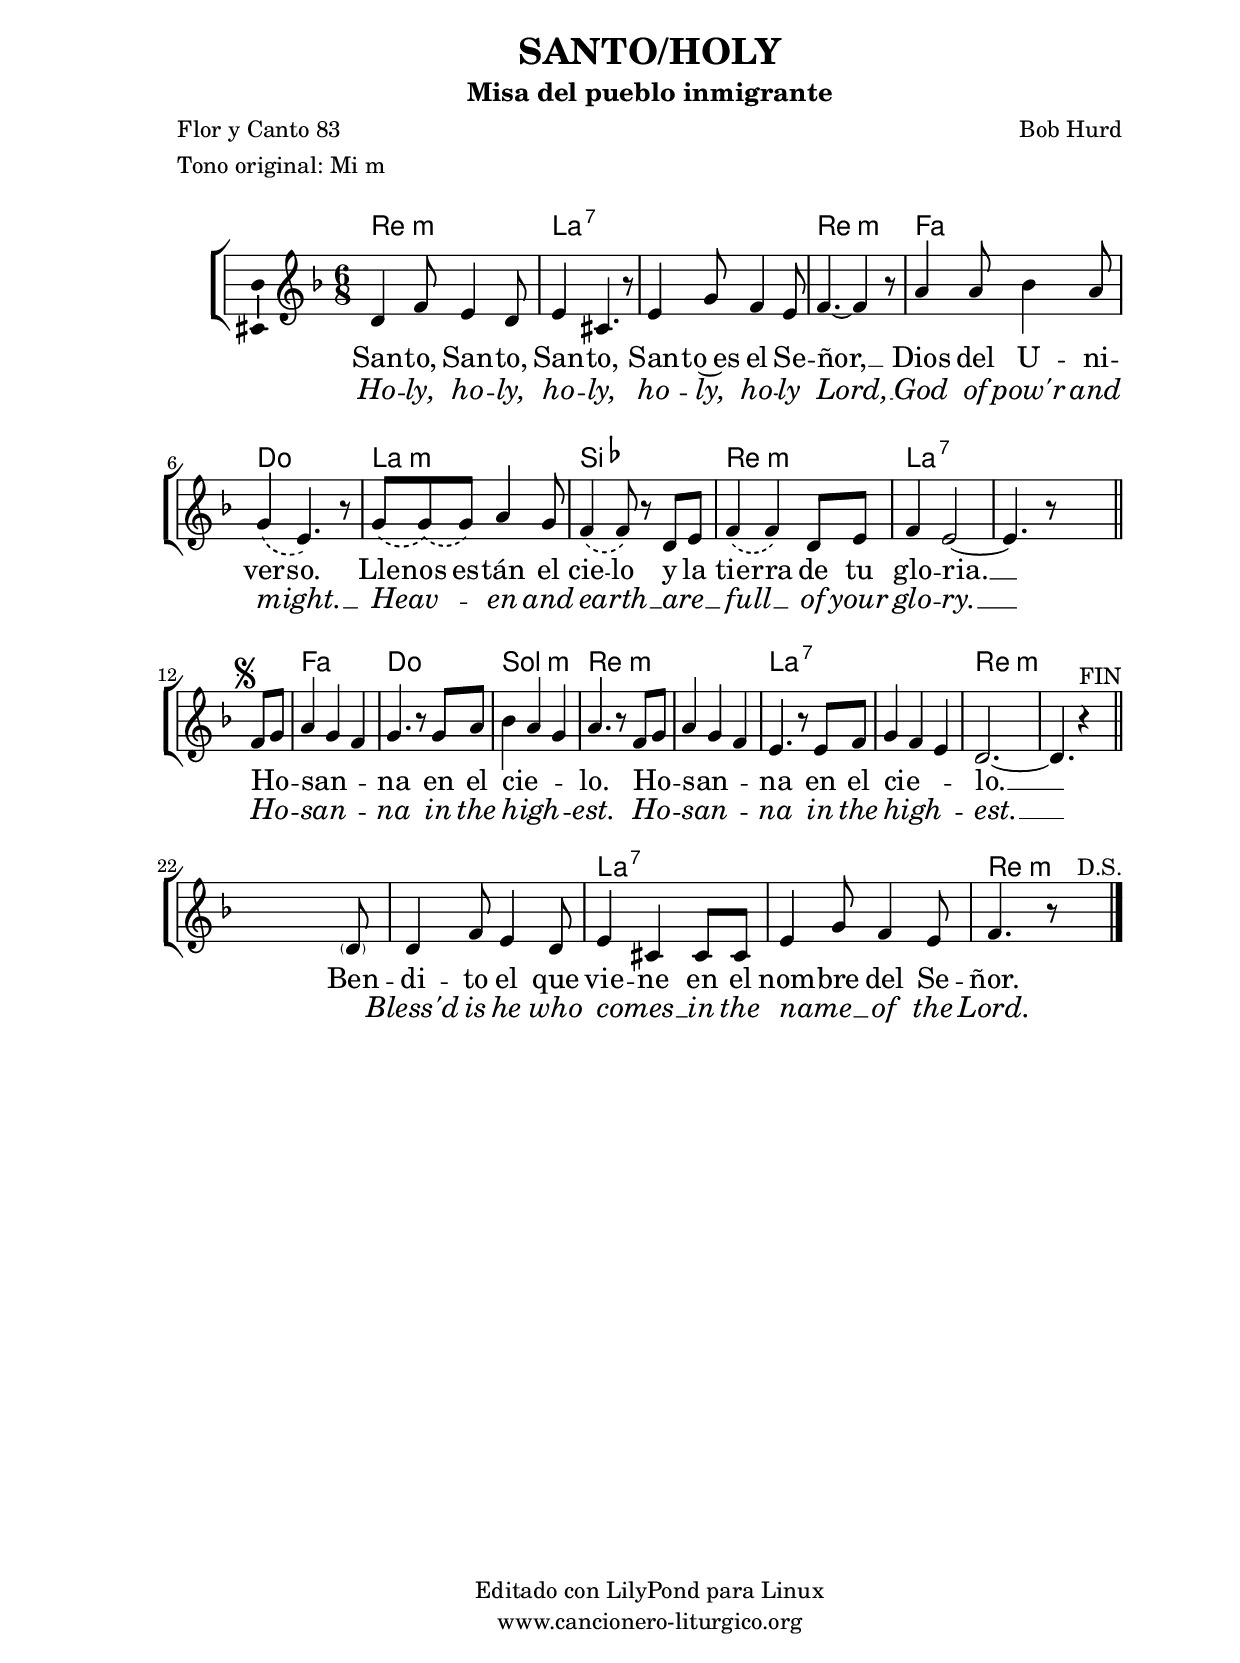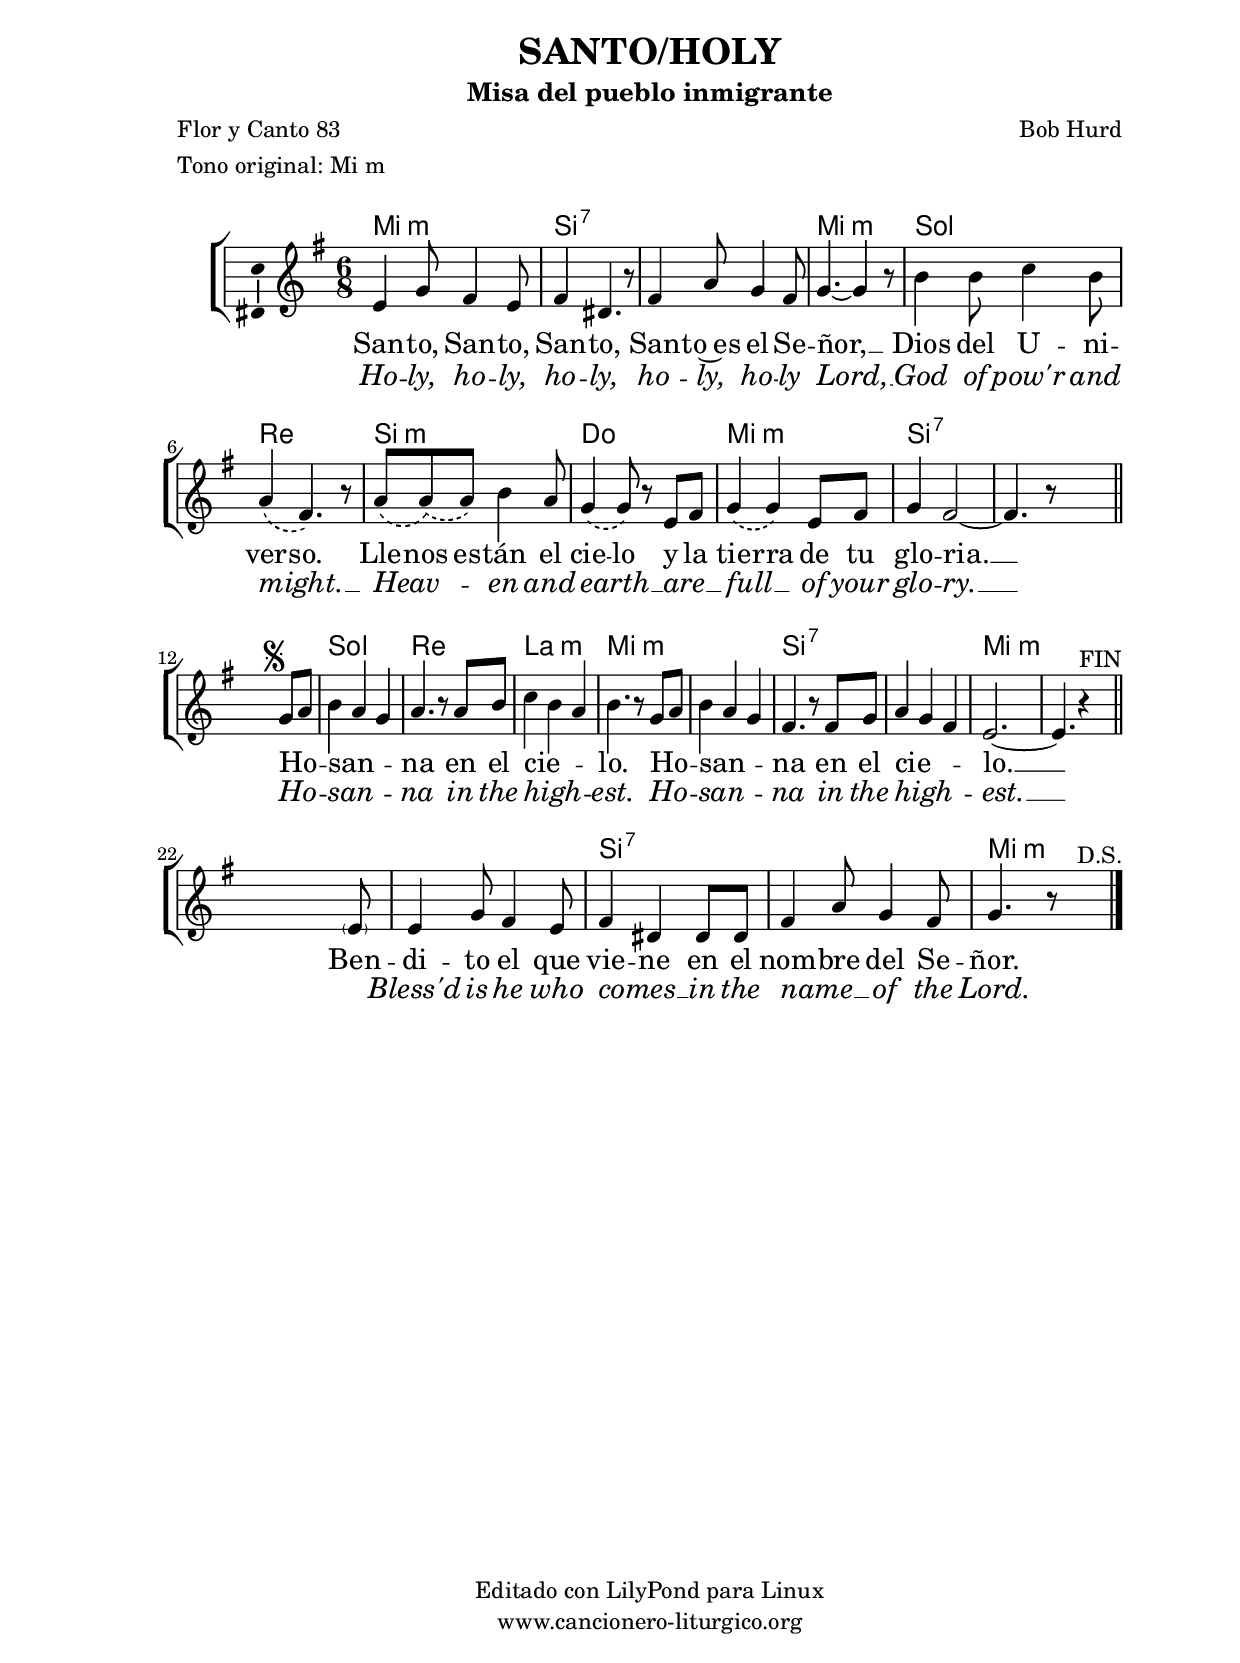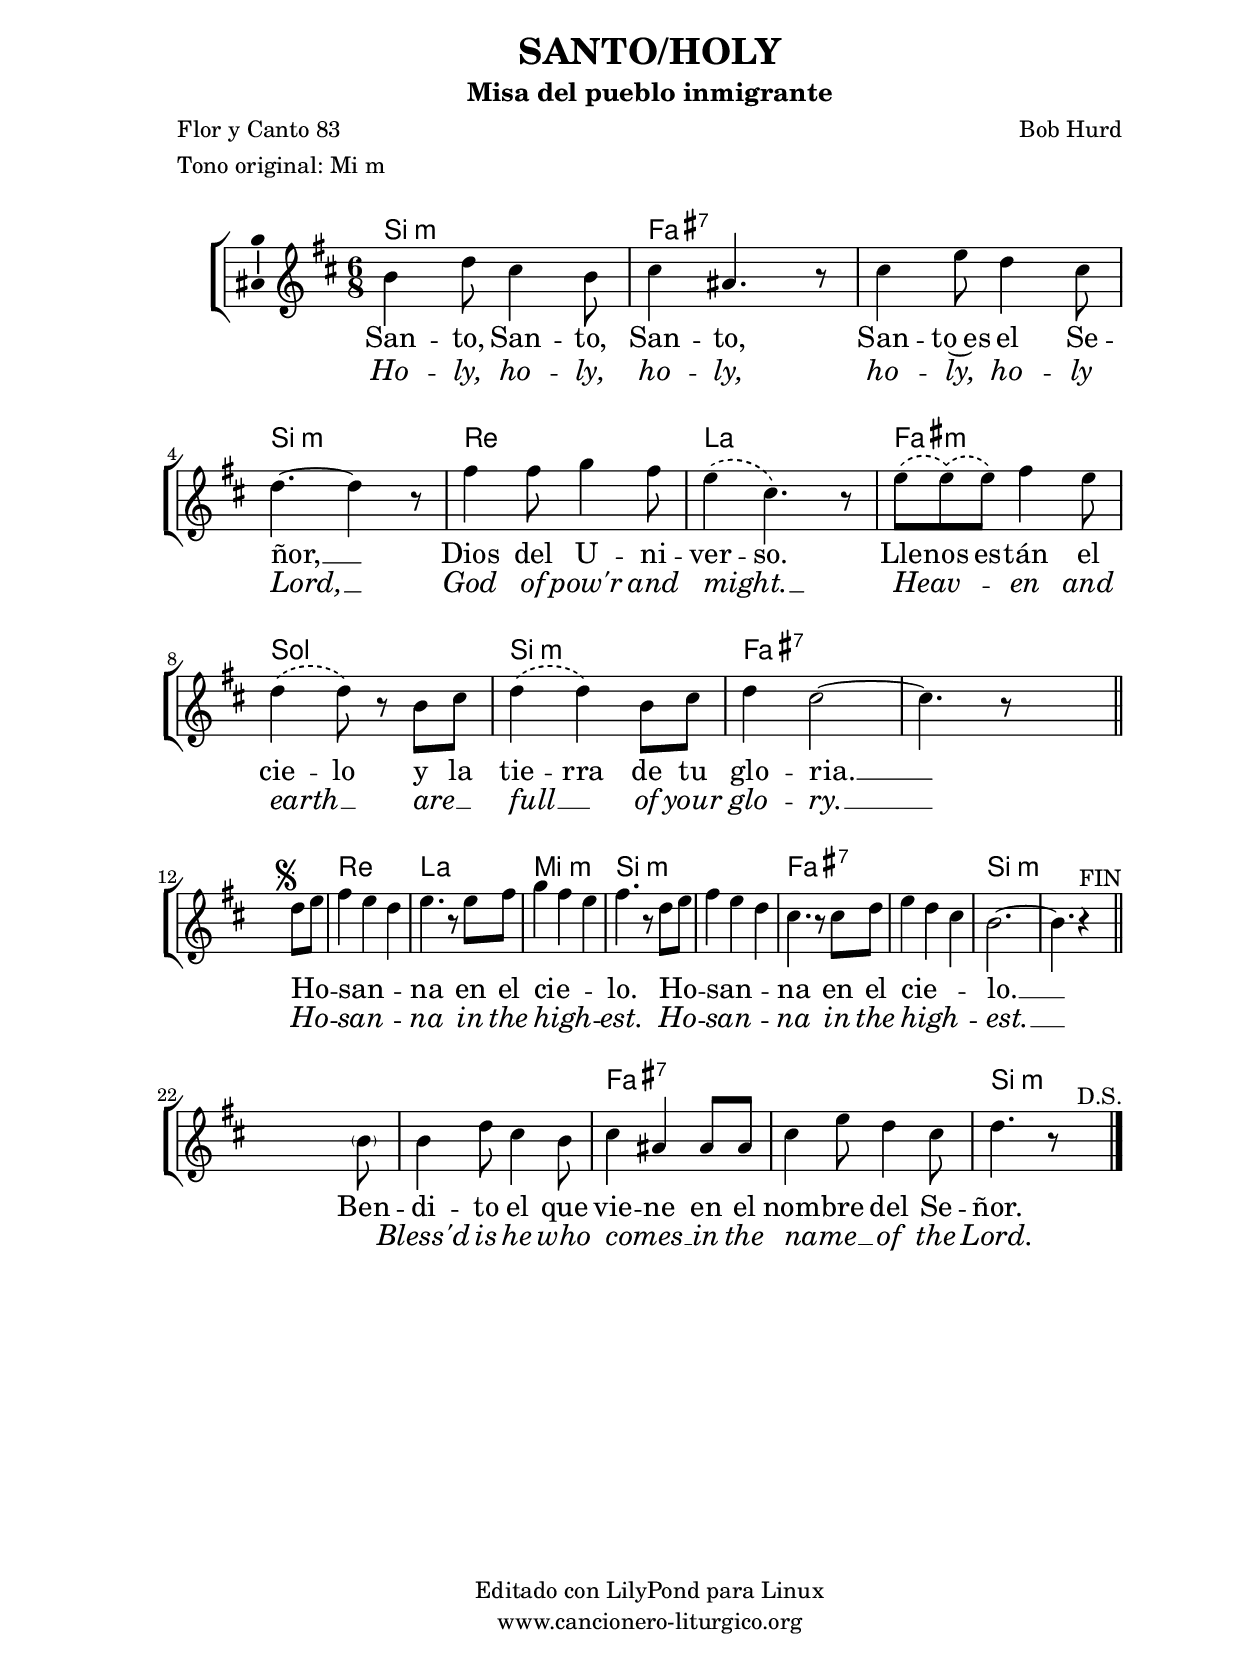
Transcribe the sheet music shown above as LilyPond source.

%
%para convertir .midi en .wav:
%timidity filename.midi -Ow -o finename.wav
%
%
%Para convertir de .wav a .mp3:
%lame -h -m j filename.wav
%
%
%para escuchar el midi:
%timidity nombrefichero.midi
%

italicas=\override LyricText #'font-shape = #'italic

%versión de lilypond para la que se ha escrito esta partitura:
\version "2.16.0"

	%Tamaño papel
	#(set-default-paper-size "a4")
	%Tamaño partitura
	#(set-global-staff-size 20)
	%No responde al pulsar sobre una nota
	#(ly:set-option 'point-and-click #f)

%parámetros del encabezamiento:
\header {
	title = "SANTO/HOLY"
	subtitle = "Misa del pueblo inmigrante"
	composer = "Bob Hurd"
	poet = "Flor y Canto 83"
	meter = "Tono original: Mi m"
	arranger = ""
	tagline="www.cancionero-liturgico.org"
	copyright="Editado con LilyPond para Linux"
	}

%parámetros asociados al papel:
\paper  {
	oddHeaderMarkup = \markup {\fill-line { \on-the-fly #not-first-page \fromproperty #'header:title \on-the-fly #not-first-page \fromproperty #'header:composer }}
	evenHeaderMarkup = \markup {\fill-line { \fromproperty #'header:composer \fromproperty #'header:title }}
	#(set-paper-size "a4")
	print-page-number = ##f
	first-page-number = 1
	print-first-page-number = ##f
%	head-separation = 3.0 \cm
	top-margin = 2.0 \cm
	bottom-margin = 0.5\cm
%%%	bottom-margin = -2.0\cm
	left-margin = 3.0 \cm
	line-width = 16.0 \cm 
	indent = 8\mm
	interscoreline = 2.\mm
	between-system-space = 15\mm
%	para que las partituras no llenen la hoja:
	ragged-bottom = ##t
%	idem para la última hoja:
	ragged-last-bottom = ##f
%	para que las partituras llenen el ancho del papel:
	ragged-last = ##f
	after-title-space = 2.5 \cm
%page-count=1
%system-count=5

	%Flexible Vertical Spacing
%	markup-markup-spacing =
%	#'((basic-distance . 15) (minimum-distance . 15) (padding . 3))
	markup-system-spacing =
	#'((basic-distance . 15) (minimum-distance . 15) (padding . 3))
	system-system-spacing =
	#'((basic-distance . 15) (minimum-distance . 15) (padding . 3))
	score-system-spacing =
	#'((basic-distance . 15) (minimum-distance . 15) (padding . 5))
%	top-system-spacing = % header
%	#'((basic-distance . 8) (minimum-distance . 0) (padding . 0))
%	top-markup-spacing =
%	#'((basic-distance . 20) (minimum-distance . 20) (padding . 0))
	last-bottom-spacing = % footer
	#'((basic-distance . 5) (minimum-distance . 5) (padding . 0))
%	score-markup-spacing =
%	#'((basic-distance . 16) (minimum-distance . 13) (padding . 0))

	}


%parámetros que afectan a toda la partitura:
global =  {
	%clave de sol (G):
	\clef G
	%armadura:
	\transpose e d
	\key e \minor
	\tempo 4.=68
	\set Score.tempoHideNote = ##t
	}


acordes = {
	\italianChords
	\chordmode {
	\transpose e d
{
e2.:m b:7 b:7 e:m g d b:m c e:m b:7 b:7
s2.
g d a:m e:m e:m b:7 b:7 e:m e:m
s2.
e2.:m b:7 b:7 e:m
	}
	}
}

melodia = {
	\transpose e d
	\relative c'{
	\time 6/8

\phrasingSlurDashed

e4 g8 fis4 e8
fis4 dis4. r8
fis4 a8 g4 fis8
g4.~g4 r8
b4 b8 c4 b8
a4 \(fis4.\) r8
a8 \(a\)\(a\) b4 a8
g4\(g8\) r8 e8 fis
g4 \(g\) e8 fis
g4 fis2~
fis4. r8 s4
\bar "||"
\break

%\mark \markup { \musicglyph #"scripts.segno" }
s4. s8^\segno g8 a
b4 a g
a4. r8 a8 b
c4 b a
b4. r8 g8 a
b4 a g
fis4. r8 fis8 g
a4 g fis
e2.~
e4. r4^"FIN" s8
\bar "||"
\break

s4. s4 \parenthesize e8
e4 g8 fis4 e8
fis4 dis dis8 dis
fis4 a8 g4 fis8
g4. r8 s4^"D.S."

	\bar "|."
	}
}


texto = \lyricmode {
San -- to, San -- to, San -- to,
San -- to~es el Se -- ñor, __
Dios del U -- ni -- ver -- so.
Lle -- nos es -- tán el cie -- lo y la tie -- rra
de tu glo -- ria. __
Ho -- _ san -- _ _ na en el cie -- _ _ lo.
Ho -- _ san -- _ _ na en el cie -- _ _ lo. __
Ben -- di -- to el que vie -- ne
en el nom -- bre del Se -- ñor.
	}

textodos = \lyricmode {
\italicas
Ho -- ly, ho -- ly, ho -- ly,
ho -- ly, ho -- ly Lord, __
God of pow'r and might. __ _
Heav -- _ _ en and earth __ _ are __ _ full __ _ of your glo -- ry. __
Ho -- _ san -- _ _ na in the high -- _ _ est.
Ho -- _ san -- _ _ na in the high -- _ _ est. __
"  " Bless'd is he who comes __ _
in the name __ _ of the Lord.
	}


acordesStaff = \context ChordNames = acordesStaff <<
	\set chordChanges = ##t
	\acordes
	>>


vozStaff = \context Voice = vozStaff
\with {\consists "Ambitus_engraver"}
<<
	\set Staff.midiInstrument = #"electric guitar (jazz)"
	\set Staff.midiMinimumVolume = #0.7
	\set Staff.midiMaximumVolume = #0.9
	\global
	\melodia
	>>

textoStaff = \context Lyrics = textoStaff <<
	\lyricsto vozStaff \texto
	>>

textodosStaff = \context Lyrics = textodosStaff <<
	\lyricsto vozStaff \textodos
	>>

\book {
	\score {
		\context ChoirStaff {
			\override StaffGroup.SystemStartBracket #'collapse-height = #1
			\override Score.SystemStartBar #'collapse-height = #1
			<<
			\acordesStaff
			\vozStaff
			\textoStaff
			\textodosStaff
			>>
			}
		\layout {
	    		\context {
				\Lyrics
				\override LyricText #'font-size = #2
				}
	   		 \context {
				\Score
				\override StaffSymbol #'staff-space = #(magstep +3)
				}
			}
		}
	\score {
		\unfoldRepeats
		\context ChoirStaff {
			<<
			\acordesStaff
			\vozStaff
			>>
			}
		\midi {
	  		\context {
	  			\Score
				tempoWholesPerMinute = #(ly:make-moment 70 4)
				}
			}
		}
	}



#(define output-suffix "C")
\book {
	\score {
		\context ChoirStaff {
			\override StaffGroup.SystemStartBracket #'collapse-height = #1
			\override Score.SystemStartBar #'collapse-height = #1
\transpose c d
			<<
			\acordesStaff
			\vozStaff
			\textoStaff
			\textodosStaff
			>>
			}
		\layout {
	    		\context {
				\Lyrics
				\override LyricText #'font-size = #2
				}
	   		 \context {
				\Score
				\override StaffSymbol #'staff-space = #(magstep +3)
				}
			}
		}
	}

#(define output-suffix "S")
\book {
	\score {
		\context ChoirStaff {
			\override StaffGroup.SystemStartBracket #'collapse-height = #1
			\override Score.SystemStartBar #'collapse-height = #1
\transpose c a
			<<
			\acordesStaff
			\vozStaff
			\textoStaff
			\textodosStaff
			>>
			}
		\layout {
	    		\context {
				\Lyrics
				\override LyricText #'font-size = #2
				}
	   		 \context {
				\Score
				\override StaffSymbol #'staff-space = #(magstep +3)
				}
			}
		}
	}


